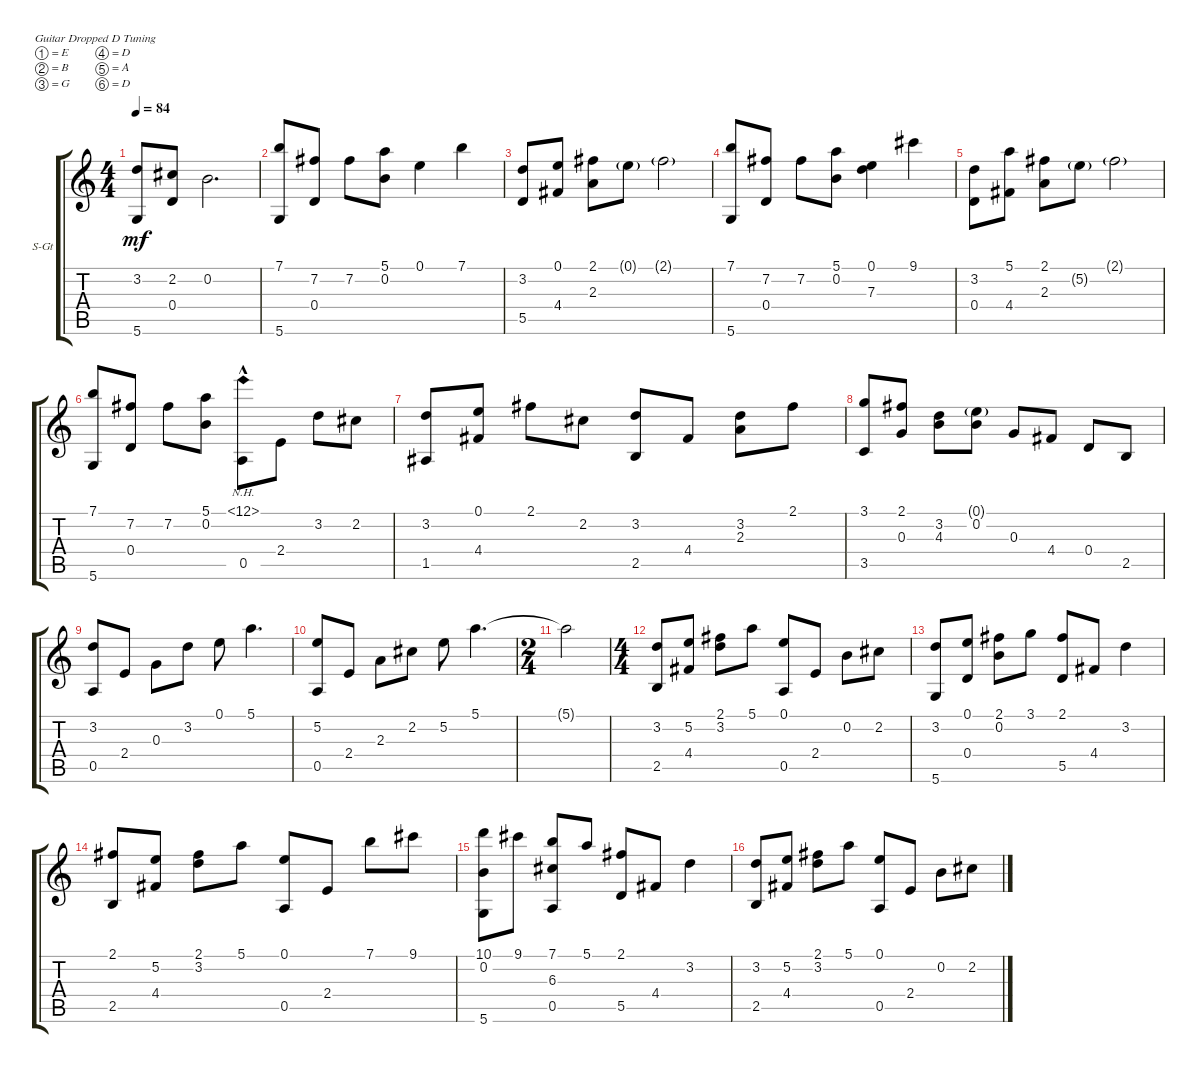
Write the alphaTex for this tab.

\defaultSystemsLayout 4
\bracketExtendMode groupsimilarinstruments
\firstSystemTrackNameOrientation horizontal
\otherSystemsTrackNameOrientation horizontal
\track ("Steel Guitar" "S-Gt") {instrument acousticguitarsteel}
\staff {score tabs}
\tuning (E4 B3 G3 D3 A2 D2)
\ts (4 4)
\tempo 84
\clef g2
\ks c
(5.6 3.2).8{dy mf} (0.4 2.2).8 0.2.2{d} |
(5.6 7.1).8 (7.2 0.4).8 7.2.8 (5.1 0.2).8 0.1.4 7.1.4 |
(5.5 3.2).8 (4.4 0.1).8 (2.1 2.3).8 0.1{g}.8 2.1{g}.2 |
(5.6 7.1).8 (7.2 0.4).8 7.2.8 (5.1 0.2).8 (0.1 7.3).4 9.1.4 |
(3.2 0.4).8 (4.4 5.1).8 (2.1 2.3).8 5.2{g}.8 2.1{g}.2 |
(5.6 7.1).8 (7.2 0.4).8 7.2.8 (5.1 0.2).8 (12.1{nh hac} 0.5).8 2.4.8 3.2.8 2.2.8 |
(1.5 3.2).8 (4.4 0.1).8 2.1.8 2.2.8 (2.5 3.2).8 4.4.8 (2.3 3.2).8 2.1.8 |
(3.5 3.1).8 (0.3 2.1).8 (3.2 4.3).8 (0.2 0.1{g}).8 0.3.8 4.4.8 0.4.8 2.5.8 |
(3.2 0.5).8 2.4.8 0.3.8 3.2.8 0.1.8 5.1.4{d} |
(0.5 5.2).8 2.4.8 2.3.8 2.2.8 5.2.8 5.1.4{d} |
\ts (2 4)
5.1{t}.2 |
\ts (4 4)
(3.2 2.5).8 (4.4 5.2).8 (3.2 2.1).8 5.1.8 (0.5 0.1).8 2.4.8 0.2.8 2.2.8 |
(5.6 3.2).8 (0.4 0.1).8 (0.2 2.1).8 3.1.8 (5.5 2.1).8 4.4.8 3.2.4 |
(2.5 2.1).8 (4.4 5.2).8 (3.2 2.1).8 5.1.8 (0.5 0.1).8 2.4.8 7.1.8 9.1.8 |
(10.1 5.6 0.2).8 9.1.8 (0.5 7.1 6.3).8 5.1.8 (5.5 2.1).8 4.4.8 3.2.4 |
(3.2 2.5).8 (4.4 5.2).8 (3.2 2.1).8 5.1.8 (0.5 0.1).8 2.4.8 0.2.8 2.2.8
